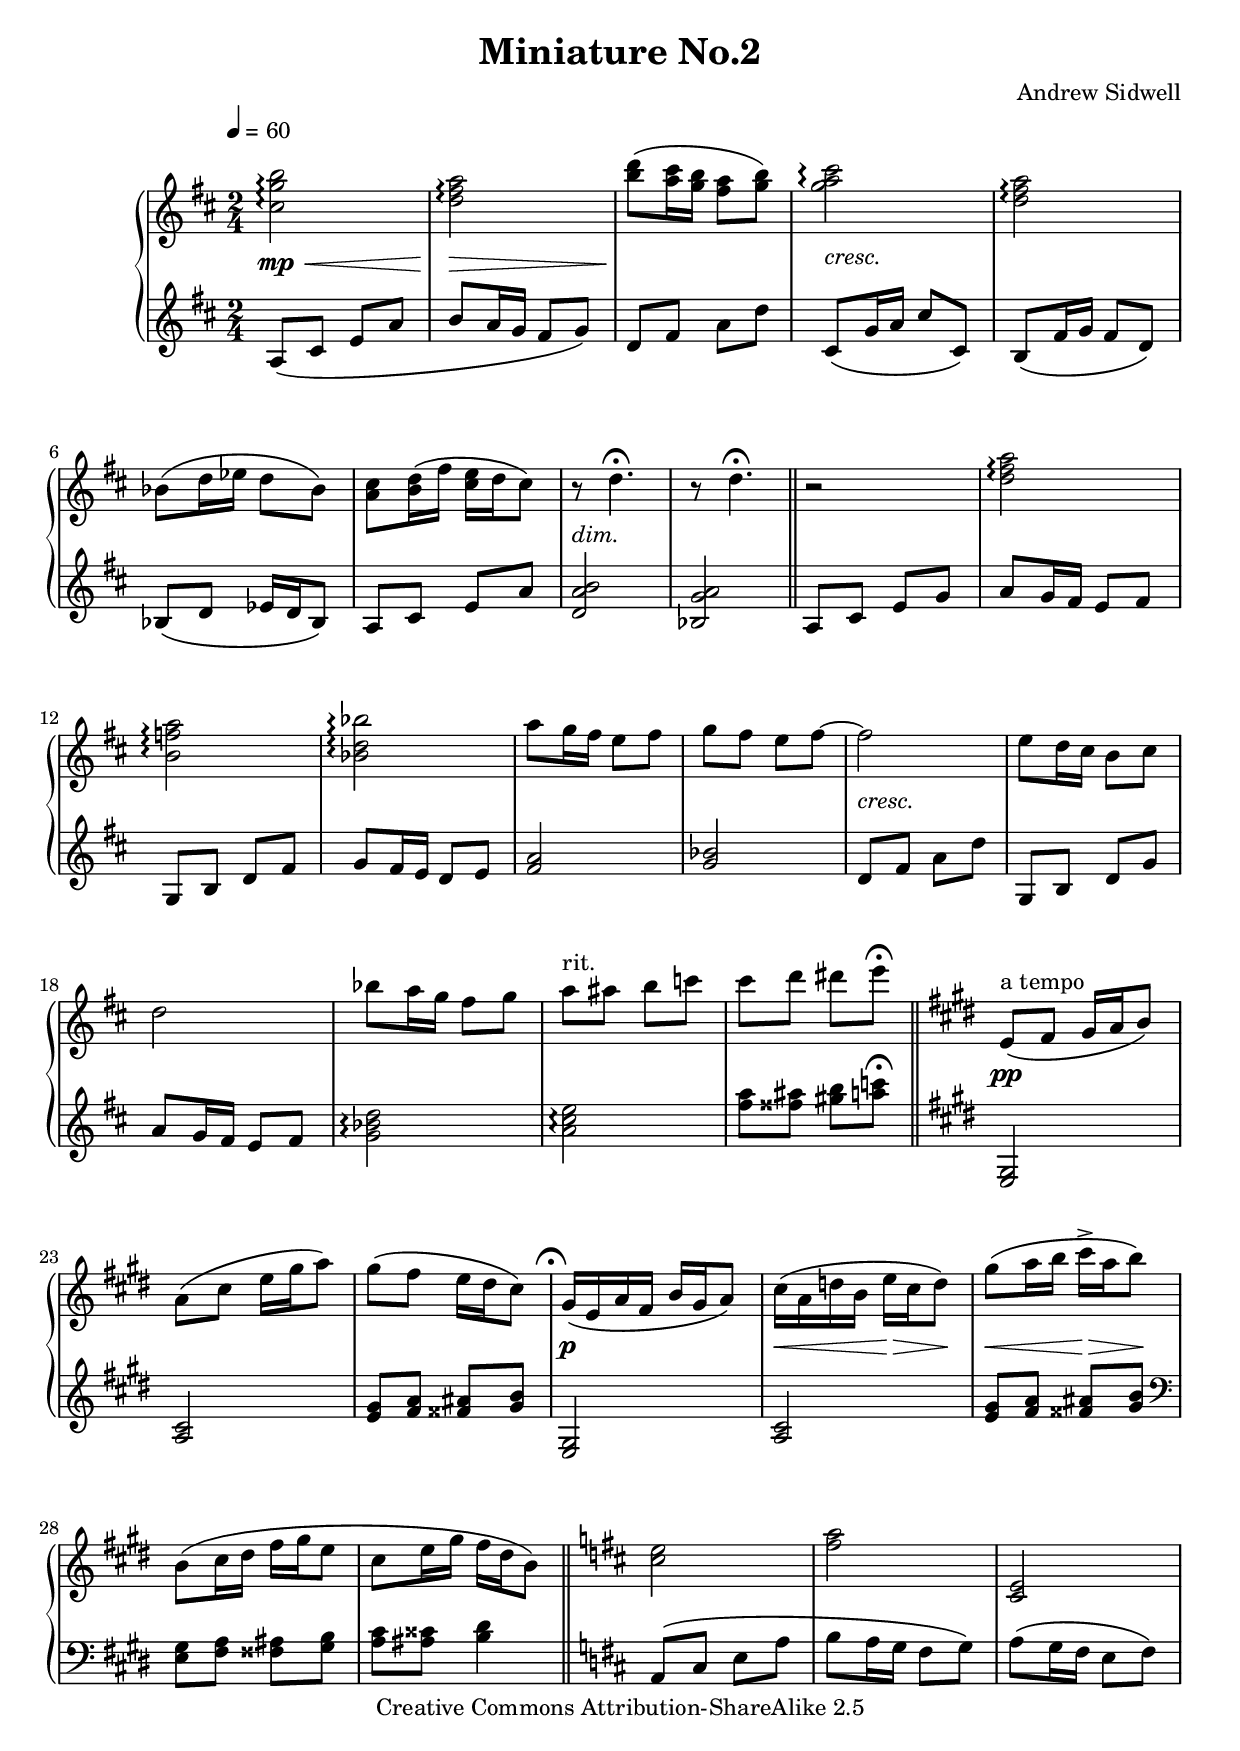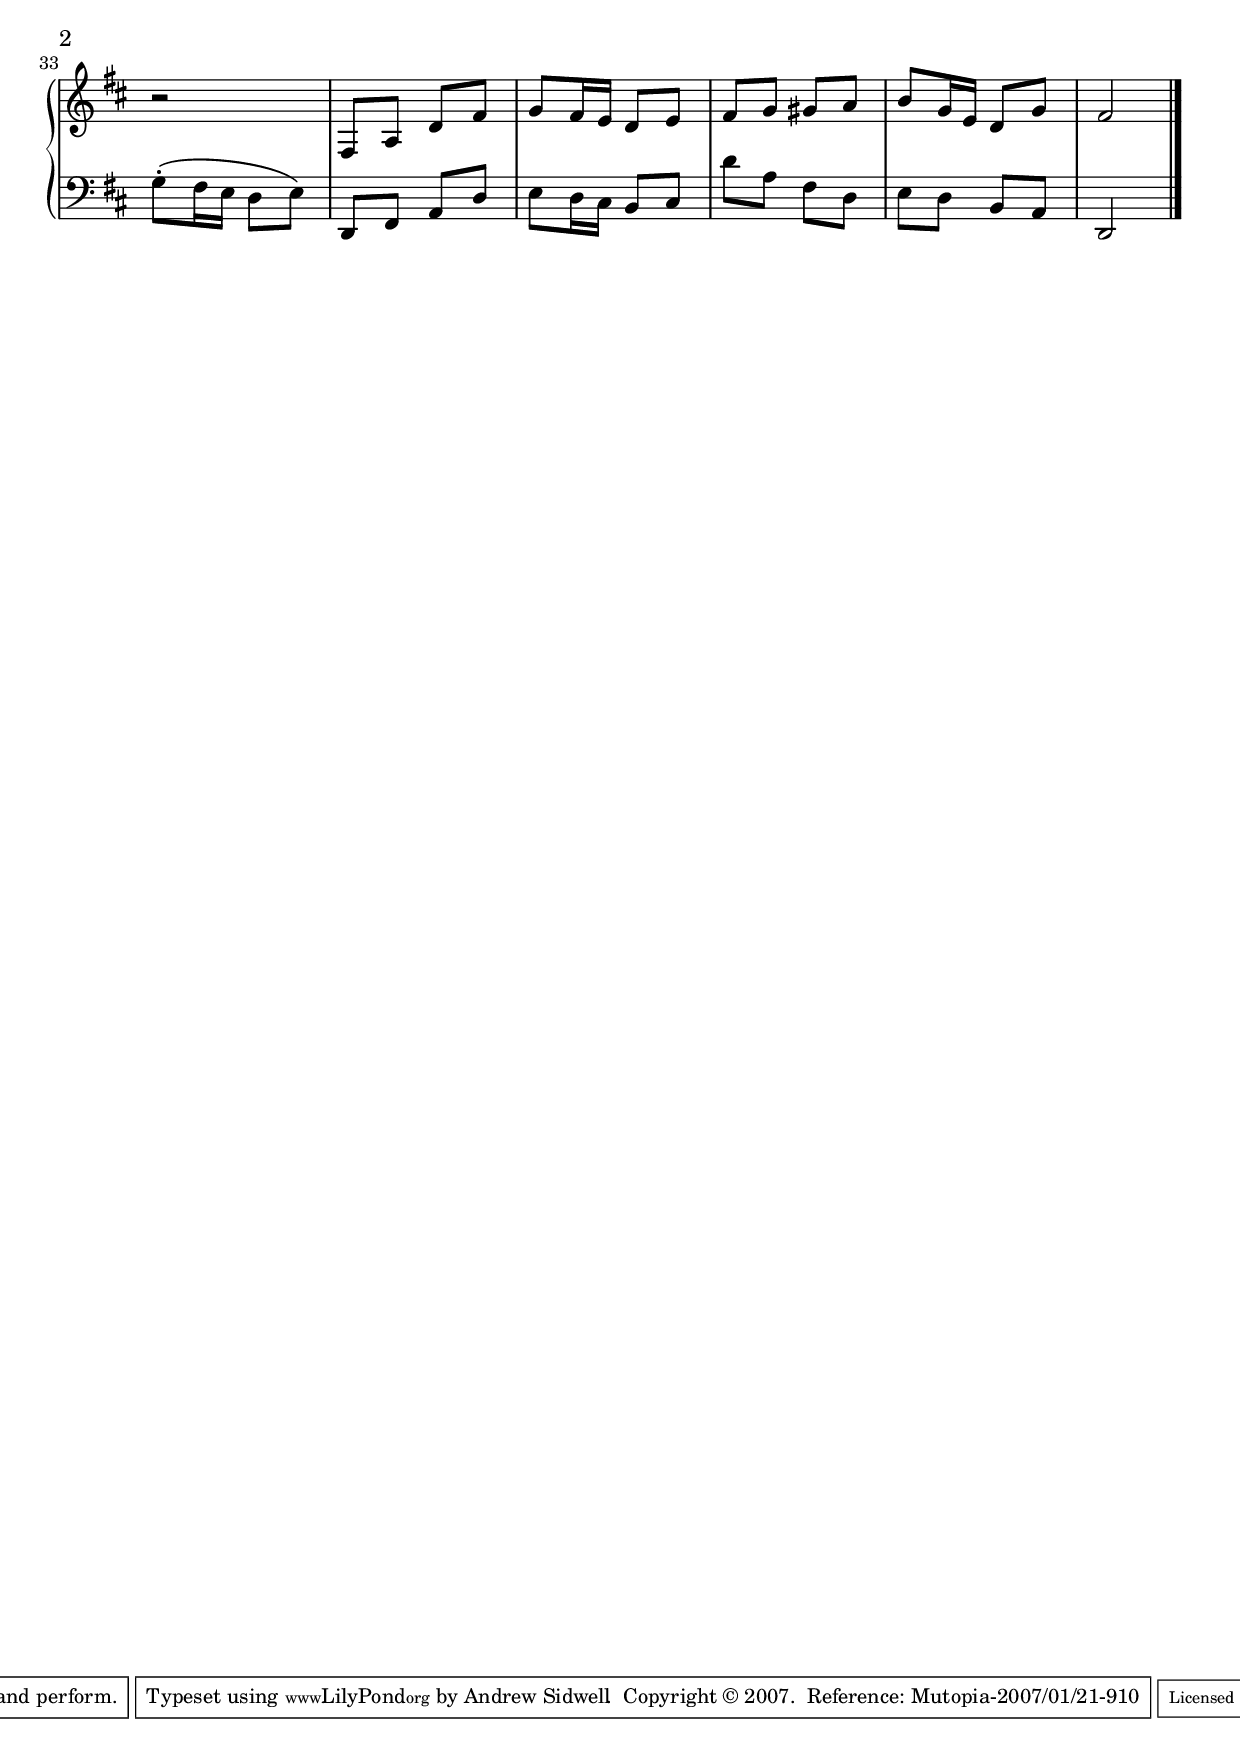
\version "2.10.0"

\include "english.ly"

% Miniature No.2 by Andrew Sidwell
%
% A short piece (as the name suggests) to played with rubato.  If you make any
% changes, I'd love to hear them!  My current email address can always be found
% at my website (http://entai.co.uk).

#(ly:set-option 'point-and-click #f)

\header
{
  title = "Miniature No.2"
  composer = "Andrew Sidwell"
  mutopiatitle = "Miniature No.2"
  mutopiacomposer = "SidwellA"
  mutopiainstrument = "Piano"
  date = "2007/Jan/18"
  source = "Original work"
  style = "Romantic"
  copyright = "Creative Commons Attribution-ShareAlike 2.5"
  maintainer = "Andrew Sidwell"
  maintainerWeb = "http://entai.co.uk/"
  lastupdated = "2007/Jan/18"
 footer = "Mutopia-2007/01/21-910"
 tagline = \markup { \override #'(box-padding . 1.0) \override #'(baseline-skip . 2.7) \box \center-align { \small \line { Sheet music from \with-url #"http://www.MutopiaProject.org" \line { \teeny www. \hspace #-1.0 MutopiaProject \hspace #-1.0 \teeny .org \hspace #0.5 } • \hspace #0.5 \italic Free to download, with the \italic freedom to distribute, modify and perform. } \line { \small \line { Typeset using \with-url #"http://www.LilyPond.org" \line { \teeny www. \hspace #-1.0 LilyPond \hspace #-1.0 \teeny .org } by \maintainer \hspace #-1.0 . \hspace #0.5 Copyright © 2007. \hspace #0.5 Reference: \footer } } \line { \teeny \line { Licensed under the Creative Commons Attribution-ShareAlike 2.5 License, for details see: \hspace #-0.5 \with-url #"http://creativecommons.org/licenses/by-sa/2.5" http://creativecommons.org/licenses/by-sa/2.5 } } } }
}

barFermata = { \mark \markup { \smaller \musicglyph #"scripts.ufermata" } }

\score
{
  \new PianoStaff
  <<
  \new Staff = "up" \relative c''
  {
    \time 2/4
    \clef treble
    \key d \major

    \tempo 4=60
    \override Score.MetronomeMark #'padding = #5
    \override DynamicLineSpanner #'staff-padding = #3
    \override TextScript #'staff-padding = #3

    <cs g' b>2\arpeggio\mp\< | <d fs a>\arpeggio\> |
    <b' d>8\! \( <a cs>16 <g b> <fs a>8 <g b> \) | <g a cs>2\arpeggio_\markup {\italic "cresc."} |
    <d fs a>\arpeggio | bf8 \( d16 ef d8 bf \) |
    <a cs>8 <b d>16 \( fs' <cs e> d cs8 \) |
    r8_\markup {\italic "dim."} d4.\fermata | r8 d4.\fermata

    \bar "||"

    r2 | <d fs a>\arpeggio |
    <f a b,>2\arpeggio  | <bf, d bf'>2\arpeggio |
    a'8 g16 fs e8 fs | g fs e fs ~ 
    fs2_\markup {\italic "cresc."} | e8 d16 cs b8 cs |
    d2 | bf'8 a16 g fs8 g |
    a^"rit." as b c | cs d ds \once \override Script #'padding = #0.5 e\fermata |

    \bar "||"
    \key e \major

    \once \override TextScript #'staff-padding = #1.2
    e,,8\pp^"a tempo" \( fs gs16 a b8 \) | a \( cs e16 gs a8 \) |
    gs8 \( fs e16 ds cs8 \) | \barFermata
    gs16\p \( e a fs b gs a8 \) | cs16 \< \( a d b e\> cs d8\! \) |
    gs8 \< \( a16 b cs->\> a b8\! \) |
    b, \( cs16 ds fs gs e8 |
    cs e16 gs fs ds b8 \) |

    \key d \major
    <cs e>2 | <fs a>2 |
    <cs, e>2 | r2 |

    fs,8 a d fs | g fs16 e d8 e |
    fs8 g gs a | b g16 e d8 g |
    fs2

    \bar "|."
  }

  \new Staff = "down" \relative c'
  {
    \time 2/4
    \clef treble
    \key d \major

    a8 \( cs e a | b a16 g fs8 g \) |
    d fs a d | cs, \( g'16 a cs8 cs, \) |
    b \( fs'16 g fs8 d \) | bf \( d ef16 d bf8 \) |
    a8 cs e a | <a b d,>2 | <bf, g' a>2

    a8 cs e g | a g16 fs e8 fs |
    g,8 b d fs | g fs16 e d8 e |
    <fs a>2 | <g bf>2 |
    d8 fs a d | g,, b d g |
    a g16 fs e8 fs | <g bf d>2\arpeggio |
    <a cs e>2\arpeggio | <fs' a>8 <fss as> <gs b> \once \override Script #'padding = #0.5 <a c>\fermata |

    \bar "||"
    \key e \major

    <e,, gs>2 | <a cs>2 |
    <e' gs>8 <fs a> <fss as> <gs b> |
    <e, gs>2 | <a cs>2 |
    <e' gs>8 <fs a> <fss as> <gs b> |
    \clef bass
    <e, gs>8 <fs a> <fss as> <gs b> |
    <a cs> <as css> <b ds>4 |

    \bar "||"
    \key d \major
    a,8 \( cs e a | b a16 g fs8 g \) |
    a \( g16 fs e8 fs \) | g-. \( fs16 e d8 e \) |
		
    d,8 fs a d | e d16 cs b8 cs |
    d' a fs d | e d b a | d,2

    \bar "|."
  }
  >>

  \layout {}
  \midi {}
}
